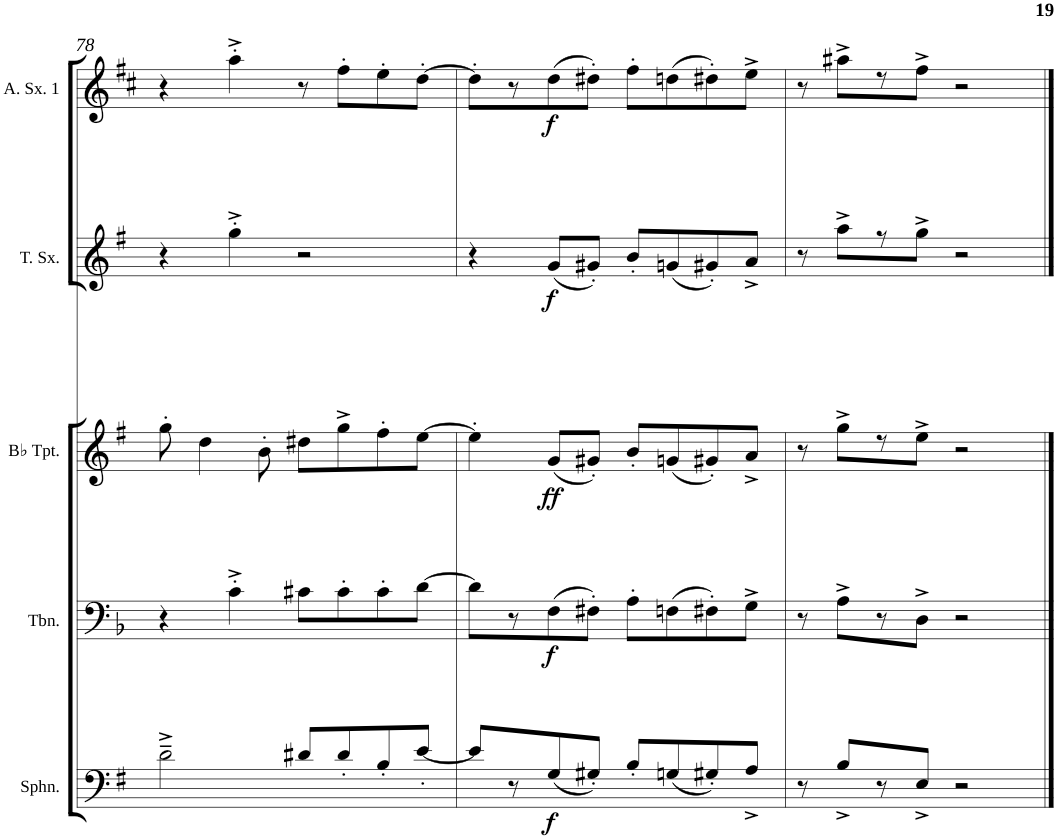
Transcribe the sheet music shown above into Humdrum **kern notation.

**kern	**dynam	**kern	**dynam	**kern	**dynam	**kern	**dynam	**kern	**dynam
*part5	*part5	*part4	*part4	*part3	*part3	*part2	*part2	*part1	*part1
*staff5	*staff5	*staff4	*staff4	*staff3	*staff3	*staff2	*staff2	*staff1	*staff1
*I"Sousaphone	*	*I"Trombone	*	*I"Trumpet in Bb	*	*I"Tenor Sax	*	*I"Alto Sax 1	*
*I'Sphn.	*	*I'Tbn.	*	*	*	*I'T. Sx.	*	*I'A. Sx. 1	*
!!LO:PB:g=z
*clefF4	*	*clefF4	*	*clefG2	*	*clefG2	*	*clefG2	*
*Trd8c14	*	*	*	*Trd1c2	*	*Trd8c14	*	*Trd5c9	*
*k[f#]	*	*k[b-]	*	*k[f#]	*	*k[f#]	*	*k[f#c#]	*
*e:	*	*d:	*	*e:	*	*e:	*	*b:	*
*M4/4	*	*M4/4	*	*M4/4	*	*M4/4	*	*M4/4	*
*met(c)	*	*met(c)	*	*met(c)	*	*met(c)	*	*met(c)	*
=78	=78	=78	=78	=78	=78	=78	=78	=78	=78
2d~>^>\	.	4r	.	8gg'>\	.	4r	.	4r	.
.	.	.	.	4dd\	.	.	.	.	.
.	.	4c'>^>\	.	.	.	4gg'>^>\	.	4aa'>^>\	.
.	.	.	.	8b'>\	.	.	.	.	.
8d#X/L	.	8c#X\L	.	8dd#X\L	.	2r	.	8r	.
8d#'</	.	8c#'>\	.	8gg^>\	.	.	.	8ff#'>\L	.
8B'</	.	8c#'>\	.	8ff#'>\	.	.	.	8ee'>\	.
[8e'</J	.	[8d\J	.	[8ee\J	.	.	.	[8dd'>\J	.
=79	=79	=79	=79	=79	=79	=79	=79	=79	=79
8e/L]	.	8d\L]	.	4ee'>\]	.	4r	.	8dd'>\L]	.
8r	.	8r	.	.	.	.	.	8r	.
!	!LO:DY:b	!	!LO:DY:b	!	!LO:DY:b	!	!LO:DY:b	!	!LO:DY:b
(<8G/	f	(>8F\	f	(<8g/L	ff	(<8g/L	f	(>8dd\	f
8G#X'</J)	.	8F#X'>\J)	.	8g#X'</J)	.	8g#X'</J)	.	8dd#X'>\J)	.
8B'</L	.	8A'>\L	.	8b'</L	.	8b'</L	.	8ff#'>\L	.
(<8Gn/	.	(>8Fn\	.	(<8gn/	.	(<8gn/	.	(>8ddn\	.
8G#X'</)	.	8F#X'>\)	.	8g#X'</)	.	8g#X'</)	.	8dd#X'>\)	.
8A^</J	.	8G^>\J	.	8a^</J	.	8a^</J	.	8ee^>\J	.
=80	=80	=80	=80	=80	=80	=80	=80	=80	=80
8r	.	8r	.	8r	.	8r	.	8r	.
8B^</L	.	8A^>\L	.	8gg^>\L	.	8aa^>\L	.	8aa#X^>\L	.
8r	.	8r	.	8r	.	8r	.	8r	.
8E^</J	.	8D^>\J	.	8ee^>\J	.	8gg^>\J	.	8ff#^>\J	.
2r	.	2r	.	2r	.	2r	.	2r	.
==	==	==	==	==	==	==	==	==	==
*-	*-	*-	*-	*-	*-	*-	*-	*-	*-
